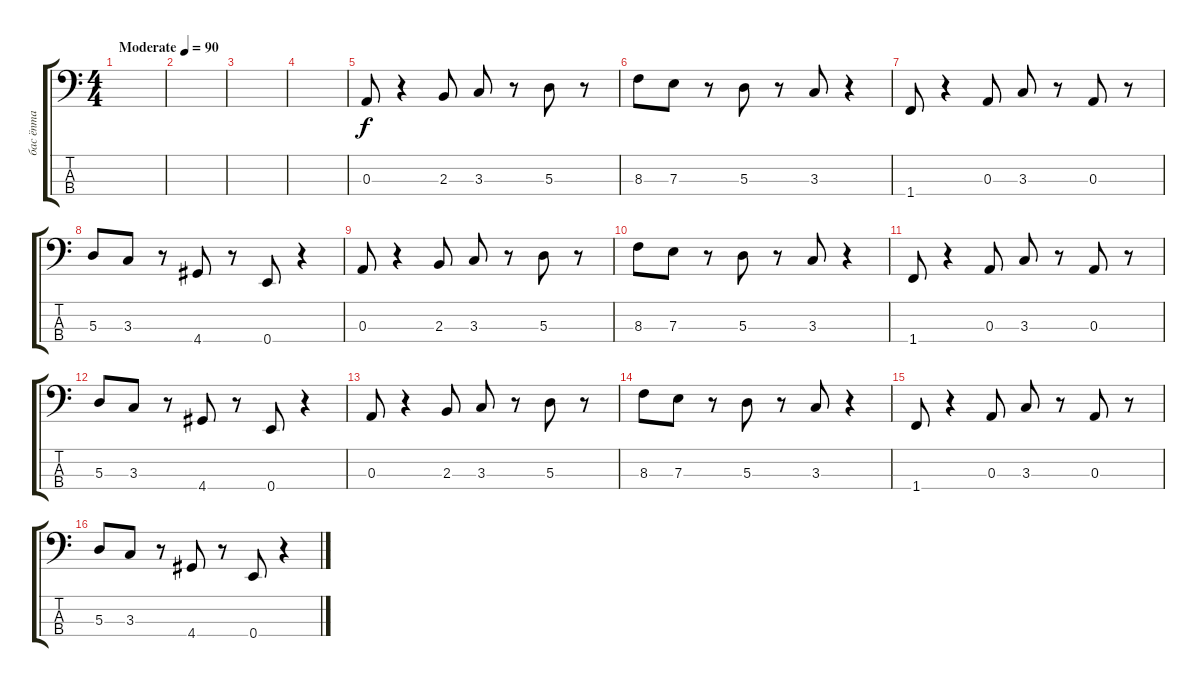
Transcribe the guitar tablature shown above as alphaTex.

\track ("бас ёпта" "бас ёпта") {instrument electricbassfinger}
\staff {score tabs}
\tuning (G2 D2 A1 E1) {hide}
\ts (4 4)
\tempo (90 "Moderate")
\clef f4
\ks c
|
|
|
|
0.3.8 r.4 2.3.8 3.3.8 r.8 5.3.8 r.8 |
8.3.8 7.3.8 r.8 5.3.8 r.8 3.3.8 r.4 |
1.4.8 r.4 0.3.8 3.3.8 r.8 0.3.8 r.8 |
5.3.8 3.3.8 r.8 4.4.8 r.8 0.4.8 r.4 |
0.3.8 r.4 2.3.8 3.3.8 r.8 5.3.8 r.8 |
8.3.8 7.3.8 r.8 5.3.8 r.8 3.3.8 r.4 |
1.4.8 r.4 0.3.8 3.3.8 r.8 0.3.8 r.8 |
5.3.8 3.3.8 r.8 4.4.8 r.8 0.4.8 r.4 |
0.3.8 r.4 2.3.8 3.3.8 r.8 5.3.8 r.8 |
8.3.8 7.3.8 r.8 5.3.8 r.8 3.3.8 r.4 |
1.4.8 r.4 0.3.8 3.3.8 r.8 0.3.8 r.8 |
5.3.8 3.3.8 r.8 4.4.8 r.8 0.4.8 r.4
